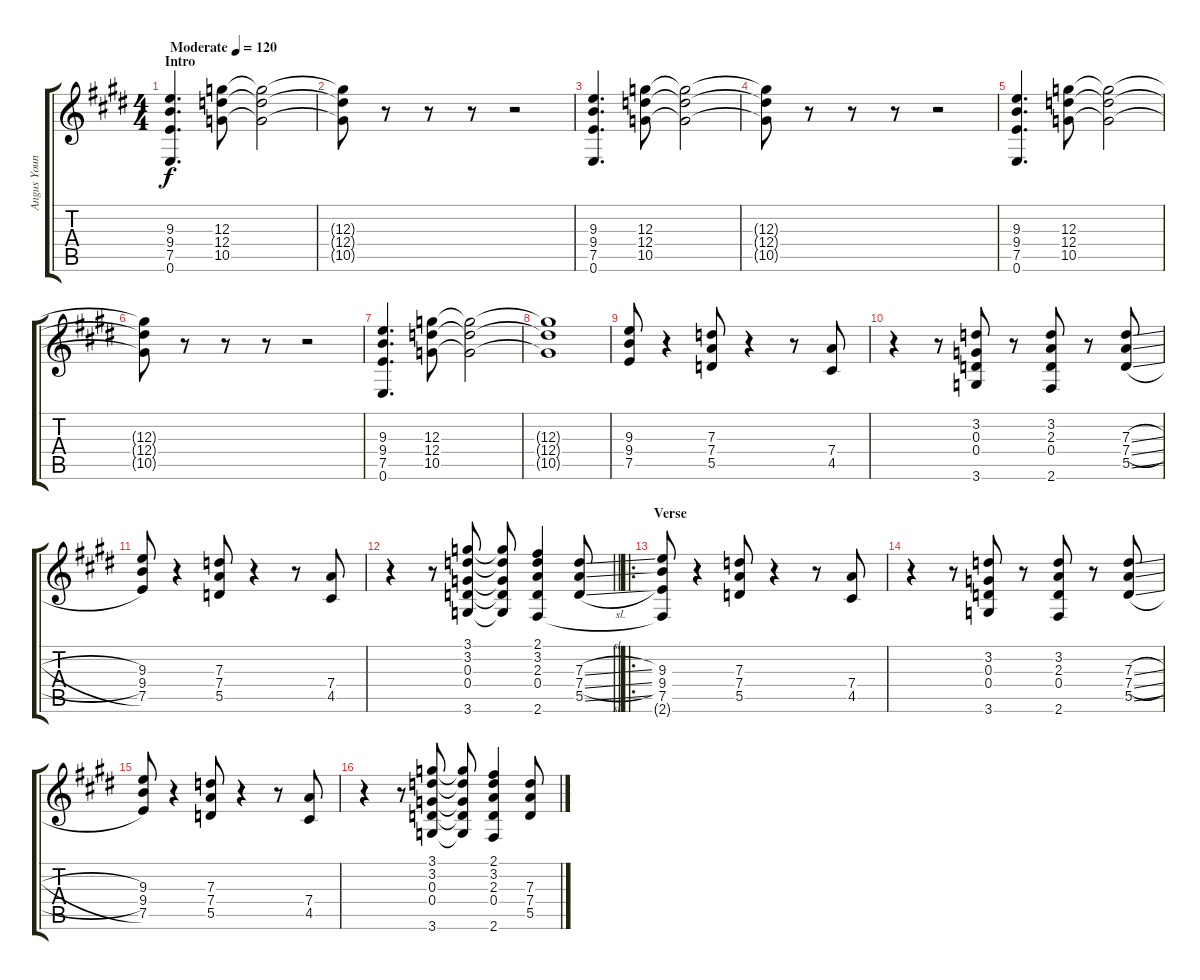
\track ("Angus Young (Lead Guitar)" "Angus Youn") {instrument overdrivenguitar}
\staff {score tabs}
\tuning (E4 B3 G3 D3 A2 E2) {hide}
\ts (4 4)
\section ("" "Intro")
\tempo (120 "Moderate")
\clef g2
\ks e
(9.3 9.4 7.5 0.6).4{d dy f instrument overdrivenguitar} (12.3 12.4 10.5).8 (12.3{t} 12.4{t} 10.5{t}).2 |
(12.3{t} 12.4{t} 10.5{t}).8 r.8 r.8 r.8 r.2 |
(9.3 9.4 7.5 0.6).4{d} (12.3 12.4 10.5).8 (12.3{t} 12.4{t} 10.5{t}).2 |
(12.3{t} 12.4{t} 10.5{t}).8 r.8 r.8 r.8 r.2 |
(9.3 9.4 7.5 0.6).4{d} (12.3 12.4 10.5).8 (12.3{t} 12.4{t} 10.5{t}).2 |
(12.3{t} 12.4{t} 10.5{t}).8 r.8 r.8 r.8 r.2 |
(9.3 9.4 7.5 0.6).4{d} (12.3 12.4 10.5).8 (12.3{t} 12.4{t} 10.5{t}).2 |
(12.3{t} 12.4{t} 10.5{t}).1 |
(9.3 9.4 7.5).8 r.4 (7.3 7.4 5.5).8 r.4 r.8 (7.4 4.5).8 |
r.4 r.8 (3.2 0.3 0.4 3.6).8 r.8 (3.2 2.3 0.4 2.6).8 r.8 (7.3{sl} 7.4{sl} 5.5{sl}).8 |
(9.3 9.4 7.5).8 r.4 (7.3 7.4 5.5).8 r.4 r.8 (7.4 4.5).8 |
\barLineRight lightlight
r.4 r.8 (3.1 3.2 0.3 0.4 3.6).8 (3.1{t} 3.2{t} 0.3{t} 0.4{t} 3.6{t}).8 (2.1 3.2 2.3 0.4 2.6).4 (7.3{sl} 7.4{sl} 5.5{sl}).8 |
\ro
\section ("" "Verse")
(9.3 9.4 7.5 2.6{t}).8{volume 13 balance 0} r.4 (7.3 7.4 5.5).8 r.4 r.8 (7.4 4.5).8 |
r.4 r.8 (3.2 0.3 0.4 3.6).8 r.8 (3.2 2.3 0.4 2.6).8 r.8 (7.3{sl} 7.4{sl} 5.5{sl}).8 |
(9.3 9.4 7.5).8 r.4 (7.3 7.4 5.5).8 r.4 r.8 (7.4 4.5).8 |
r.4 r.8 (3.1 3.2 0.3 0.4 3.6).8 (3.1{t} 3.2{t} 0.3{t} 0.4{t} 3.6{t}).8 (2.1 3.2 2.3 0.4 2.6).4 (7.3{sl} 7.4{sl} 5.5{sl}).8
